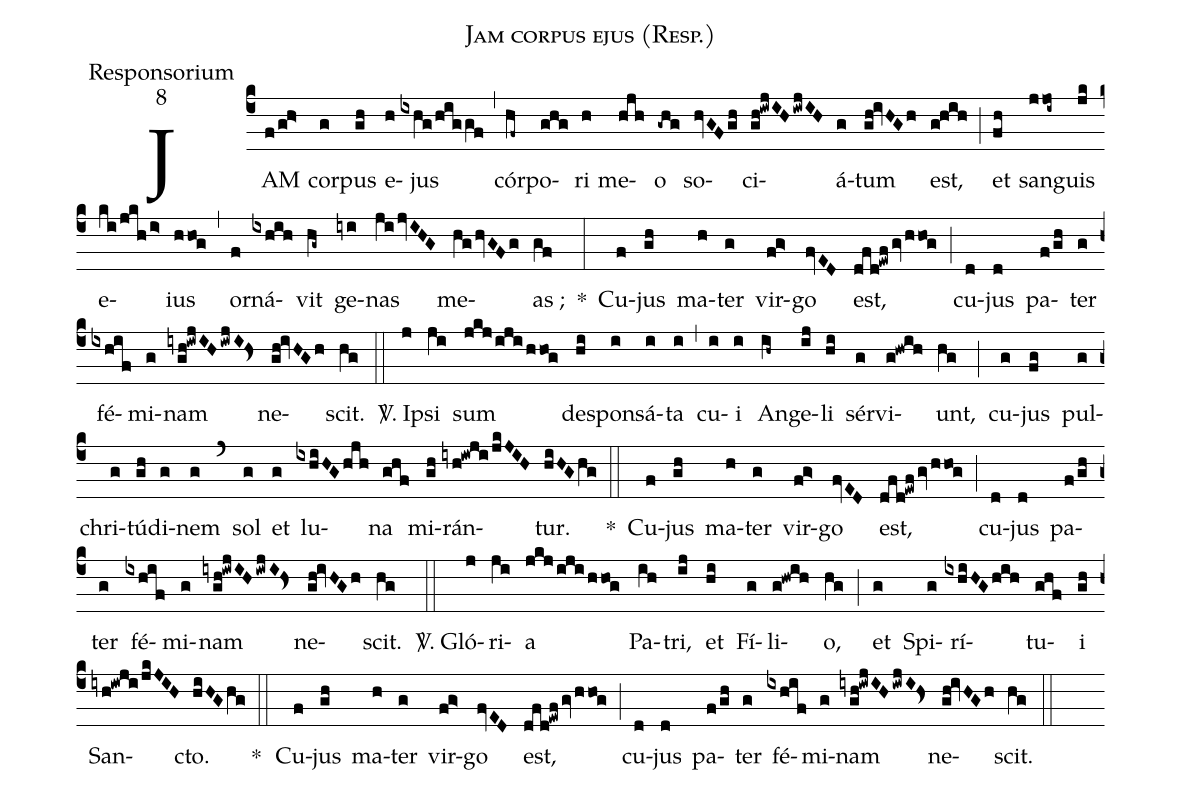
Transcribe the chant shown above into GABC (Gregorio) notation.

name:Jam corpus ejus (Resp.);
office-part:Responsorium;
mode:8;
%%
(c4)JAM(f/gh>) cor(g)pus(gh) e(h)jus(ixhg/higgf) (,) cór(hf~)po(ghg)ri(h) me(hjh)o(-ghg) so(hvGFgh)ci(gh!iwjIH/iwjIH)á(g)tum(gh!ivHGh) est,(g!hih) (;) et(fh) san(jjoi~)guis(jk) e(ki/jkh/i>)ius(hhog) (,) or(f)ná(ixhih)vit(hg~) ge(iyi)nas(ji/jvIHG) me(hg/hvGFg)as ;(gf) *(:) Cu(f)jus(gh) ma(h)ter(g) vir(fg>)go(fvED) est,(dfd!ewf/gv/hhog) (;) cu(d)jus(d) pa(f/gh)ter(g) fé(ixhif)mi(g)nam(iygh!iwjIH/iwjI!Hs>) ne(gh!ivHGh)scit.(hg) (::)

<sp>V/</sp>. Ip(j)si(ji) sum(jkj/iji/hhog) de(hi)spon(i)sá(i)ta(i) (,) cu(i)i(i) An(ih~)ge(ij)li(hi) sér(g)vi(g!hwih)unt,(hg) (;) cu(g)jus(fg) pul(g)chri(g)tú(gh)di(g)nem(g) (`) sol(g) et(g) lu(ixhiHGhjh)na(ghf) mi(gh)rán(iyh!iwji/jkJIH)tur.(hiHGhg) (::)
*() Cu(f)jus(gh) ma(h)ter(g) vir(fg>)go(fvED) est,(dfd!ewf/gv/hhog) (;) cu(d)jus(d) pa(f/gh)ter(g) fé(ixhif)mi(g)nam(iygh!iwjIH/iwjI!Hs>) ne(gh!ivHGh)scit.(hg) (::)

<sp>V/</sp>. Gló(j)ri(ji)a(jkj/iji/hhog) Pa(ih)tri,(ij) et(hi) Fí(g)li(g!hwih)o,(hg) (;) et(g) Spi(g)rí(ixhiHG/hih)tu(ghf)i(gh) San(iyh!iwji/jkJIH)cto.(hiHGhg) (::)
*() Cu(f)jus(gh) ma(h)ter(g) vir(fg>)go(fvED) est,(dfd!ewf/gv/hhog) (;) cu(d)jus(d) pa(f/gh)ter(g) fé(ixhif)mi(g)nam(iygh!iwjIH/iwjI!Hs>) ne(gh!ivHGh)scit.(hg) (::)
